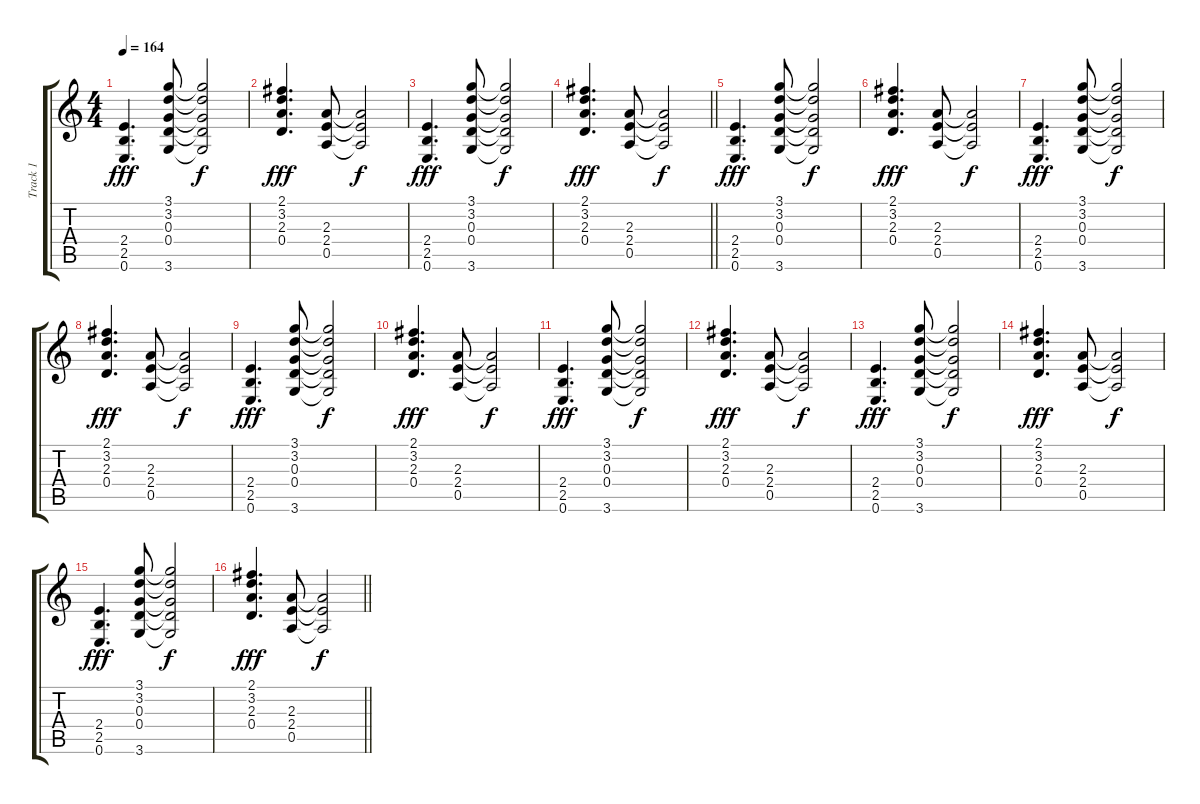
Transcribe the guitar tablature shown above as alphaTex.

\track ("Track 1" "Track 1") {instrument overdrivenguitar}
\staff {score tabs}
\tuning (E4 B3 G3 D3 A2 E2) {hide}
\ts (4 4)
\tempo 164
\clef g2
\ks c
(2.4 2.5 0.6).4{d dy fff} (3.1 3.2 0.3 0.4 3.6).8 (3.1{t} 3.2{t} 0.3{t} 0.4{t} 3.6{t}).2{dy f} |
(2.1 3.2 2.3 0.4).4{d dy fff} (2.3 2.4 0.5).8 (2.3{t} 2.4{t} 0.5{t}).2{dy f} |
(2.4 2.5 0.6).4{d dy fff} (3.1 3.2 0.3 0.4 3.6).8 (3.1{t} 3.2{t} 0.3{t} 0.4{t} 3.6{t}).2{dy f} |
\barLineRight lightlight
(2.1 3.2 2.3 0.4).4{d dy fff} (2.3 2.4 0.5).8 (2.3{t} 2.4{t} 0.5{t}).2{dy f} |
(2.4 2.5 0.6).4{d dy fff} (3.1 3.2 0.3 0.4 3.6).8 (3.1{t} 3.2{t} 0.3{t} 0.4{t} 3.6{t}).2{dy f} |
(2.1 3.2 2.3 0.4).4{d dy fff} (2.3 2.4 0.5).8 (2.3{t} 2.4{t} 0.5{t}).2{dy f} |
(2.4 2.5 0.6).4{d dy fff} (3.1 3.2 0.3 0.4 3.6).8 (3.1{t} 3.2{t} 0.3{t} 0.4{t} 3.6{t}).2{dy f} |
(2.1 3.2 2.3 0.4).4{d dy fff} (2.3 2.4 0.5).8 (2.3{t} 2.4{t} 0.5{t}).2{dy f} |
(2.4 2.5 0.6).4{d dy fff} (3.1 3.2 0.3 0.4 3.6).8 (3.1{t} 3.2{t} 0.3{t} 0.4{t} 3.6{t}).2{dy f} |
(2.1 3.2 2.3 0.4).4{d dy fff} (2.3 2.4 0.5).8 (2.3{t} 2.4{t} 0.5{t}).2{dy f} |
(2.4 2.5 0.6).4{d dy fff} (3.1 3.2 0.3 0.4 3.6).8 (3.1{t} 3.2{t} 0.3{t} 0.4{t} 3.6{t}).2{dy f} |
(2.1 3.2 2.3 0.4).4{d dy fff} (2.3 2.4 0.5).8 (2.3{t} 2.4{t} 0.5{t}).2{dy f} |
(2.4 2.5 0.6).4{d dy fff} (3.1 3.2 0.3 0.4 3.6).8 (3.1{t} 3.2{t} 0.3{t} 0.4{t} 3.6{t}).2{dy f} |
(2.1 3.2 2.3 0.4).4{d dy fff} (2.3 2.4 0.5).8 (2.3{t} 2.4{t} 0.5{t}).2{dy f} |
(2.4 2.5 0.6).4{d dy fff} (3.1 3.2 0.3 0.4 3.6).8 (3.1{t} 3.2{t} 0.3{t} 0.4{t} 3.6{t}).2{dy f} |
\barLineRight lightlight
(2.1 3.2 2.3 0.4).4{d dy fff} (2.3 2.4 0.5).8 (2.3{t} 2.4{t} 0.5{t}).2{dy f}
